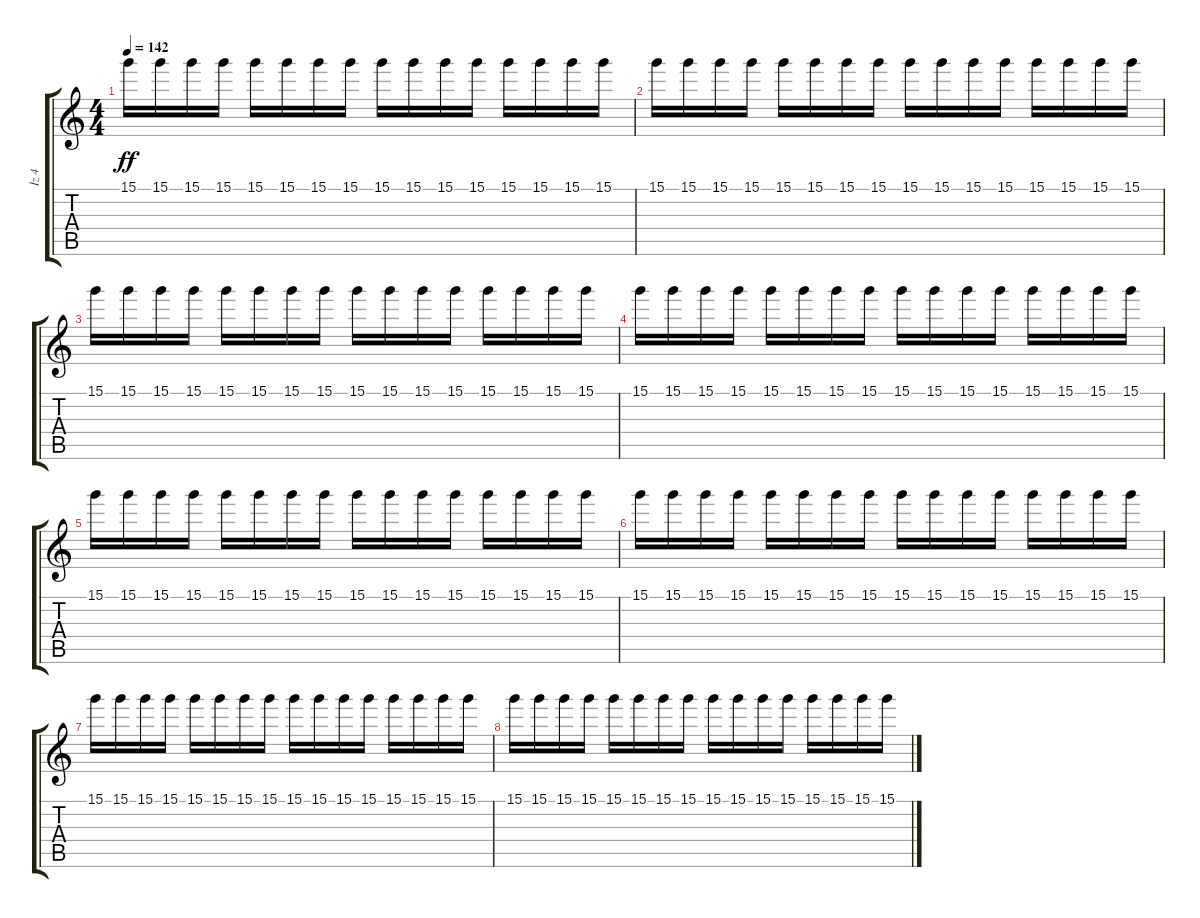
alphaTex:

\track ("İz 4" "İz 4") {instrument overdrivenguitar}
\staff {score tabs}
\tuning (E4 B3 G3 D3 A2 E2) {hide}
\ts (4 4)
\tempo 142
\clef g2
\ks c
15.1.16{dy ff} 15.1.16 15.1.16 15.1.16 15.1.16 15.1.16 15.1.16 15.1.16 15.1.16 15.1.16 15.1.16 15.1.16 15.1.16 15.1.16 15.1.16 15.1.16 |
15.1.16 15.1.16 15.1.16 15.1.16 15.1.16 15.1.16 15.1.16 15.1.16 15.1.16 15.1.16 15.1.16 15.1.16 15.1.16 15.1.16 15.1.16 15.1.16 |
15.1.16 15.1.16 15.1.16 15.1.16 15.1.16 15.1.16 15.1.16 15.1.16 15.1.16 15.1.16 15.1.16 15.1.16 15.1.16 15.1.16 15.1.16 15.1.16 |
15.1.16 15.1.16 15.1.16 15.1.16 15.1.16 15.1.16 15.1.16 15.1.16 15.1.16 15.1.16 15.1.16 15.1.16 15.1.16 15.1.16 15.1.16 15.1.16 |
15.1.16 15.1.16 15.1.16 15.1.16 15.1.16 15.1.16 15.1.16 15.1.16 15.1.16 15.1.16 15.1.16 15.1.16 15.1.16 15.1.16 15.1.16 15.1.16 |
15.1.16 15.1.16 15.1.16 15.1.16 15.1.16 15.1.16 15.1.16 15.1.16 15.1.16 15.1.16 15.1.16 15.1.16 15.1.16 15.1.16 15.1.16 15.1.16 |
15.1.16 15.1.16 15.1.16 15.1.16 15.1.16 15.1.16 15.1.16 15.1.16 15.1.16 15.1.16 15.1.16 15.1.16 15.1.16 15.1.16 15.1.16 15.1.16 |
15.1.16 15.1.16 15.1.16 15.1.16 15.1.16 15.1.16 15.1.16 15.1.16 15.1.16 15.1.16 15.1.16 15.1.16 15.1.16 15.1.16 15.1.16 15.1.16
